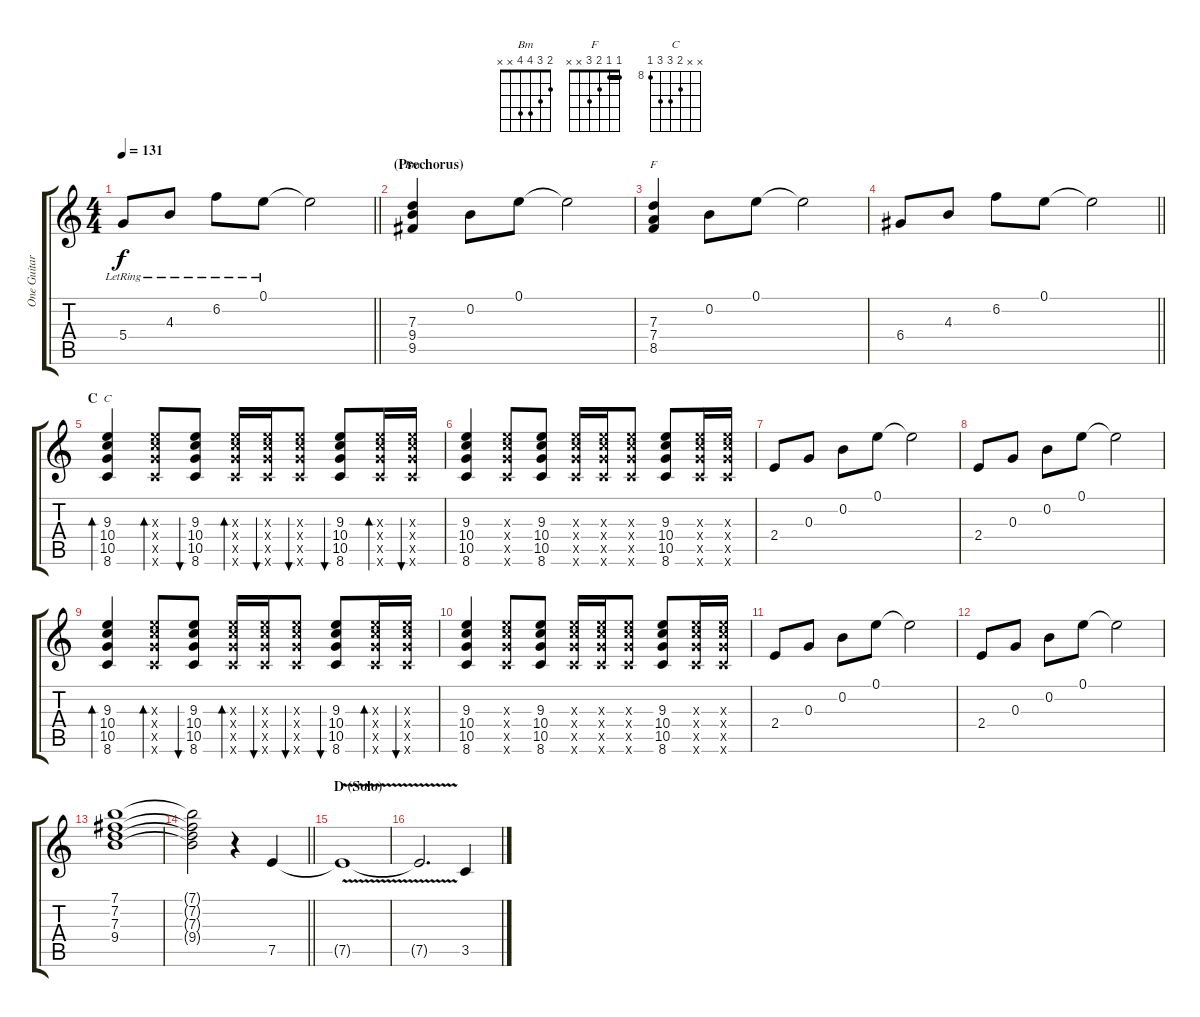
\track ("One Guitar Live" "One Guitar") {instrument distortionguitar}
\staff {score tabs}
\tuning (E4 B3 G3 D3 A2 E2) {hide}
\chord ("Bm" 2 3 4 4 x x)
\chord ("F" 1 1 2 3 x x) {barre 1}
\chord ("C" x x 9 10 10 8) {firstfret 8}
\ts (4 4)
\tempo 131
\clef g2
\barLineRight lightlight
\ks c
5.4{lr}.8{dy f} 4.3{lr}.8 6.2{lr}.8 0.1{lr}.8 0.1{t}.2 |
\section ("" "(Prechorus)")
(7.3 9.4 9.5).4{ch "Bm"} 0.2.8 0.1.8 0.1{t}.2 |
(7.3 7.4 8.5).4{ch "F"} 0.2.8 0.1.8 0.1{t}.2 |
\barLineRight lightlight
6.4.8 4.3.8 6.2.8 0.1.8 0.1{t}.2 |
\section ("" "C")
(9.3 10.4 10.5 8.6).4{bd 60 ch "C"} (9.3{x} 10.4{x} 10.5{x} 8.6{x}).8{bd 60} (9.3 10.4 10.5 8.6).8{bu 60} (9.3{x} 10.4{x} 10.5{x} 8.6{x}).16{bd 60} (9.3{x} 10.4{x} 10.5{x} 8.6{x}).16{bu 60} (9.3{x} 10.4{x} 10.5{x} 8.6{x}).8{bu 60} (9.3 10.4 10.5 8.6).8{bu 60} (9.3{x} 10.4{x} 10.5{x} 8.6{x}).16{bd 60} (9.3{x} 10.4{x} 10.5{x} 8.6{x}).16{bu 60} |
(9.3 10.4 10.5 8.6).4 (9.3{x} 10.4{x} 10.5{x} 8.6{x}).8 (9.3 10.4 10.5 8.6).8 (9.3{x} 10.4{x} 10.5{x} 8.6{x}).16 (9.3{x} 10.4{x} 10.5{x} 8.6{x}).16 (9.3{x} 10.4{x} 10.5{x} 8.6{x}).8 (9.3 10.4 10.5 8.6).8 (9.3{x} 10.4{x} 10.5{x} 8.6{x}).16 (9.3{x} 10.4{x} 10.5{x} 8.6{x}).16 |
2.4.8 0.3.8 0.2.8 0.1.8 0.1{t}.2 |
2.4.8 0.3.8 0.2.8 0.1.8 0.1{t}.2 |
(9.3 10.4 10.5 8.6).4{bd 60} (9.3{x} 10.4{x} 10.5{x} 8.6{x}).8{bd 60} (9.3 10.4 10.5 8.6).8{bu 60} (9.3{x} 10.4{x} 10.5{x} 8.6{x}).16{bd 60} (9.3{x} 10.4{x} 10.5{x} 8.6{x}).16{bu 60} (9.3{x} 10.4{x} 10.5{x} 8.6{x}).8{bu 60} (9.3 10.4 10.5 8.6).8{bu 60} (9.3{x} 10.4{x} 10.5{x} 8.6{x}).16{bd 60} (9.3{x} 10.4{x} 10.5{x} 8.6{x}).16{bu 60} |
(9.3 10.4 10.5 8.6).4 (9.3{x} 10.4{x} 10.5{x} 8.6{x}).8 (9.3 10.4 10.5 8.6).8 (9.3{x} 10.4{x} 10.5{x} 8.6{x}).16 (9.3{x} 10.4{x} 10.5{x} 8.6{x}).16 (9.3{x} 10.4{x} 10.5{x} 8.6{x}).8 (9.3 10.4 10.5 8.6).8 (9.3{x} 10.4{x} 10.5{x} 8.6{x}).16 (9.3{x} 10.4{x} 10.5{x} 8.6{x}).16 |
2.4.8 0.3.8 0.2.8 0.1.8 0.1{t}.2 |
2.4.8 0.3.8 0.2.8 0.1.8 0.1{t}.2 |
(7.1 7.2 7.3 9.4).1 |
\barLineRight lightlight
(7.1{t} 7.2{t} 7.3{t} 9.4{t}).2 r.4 7.5.4 |
\section ("" "D (Solo)")
7.5{v t}.1 |
7.5{t}.2{d} 3.5.4
